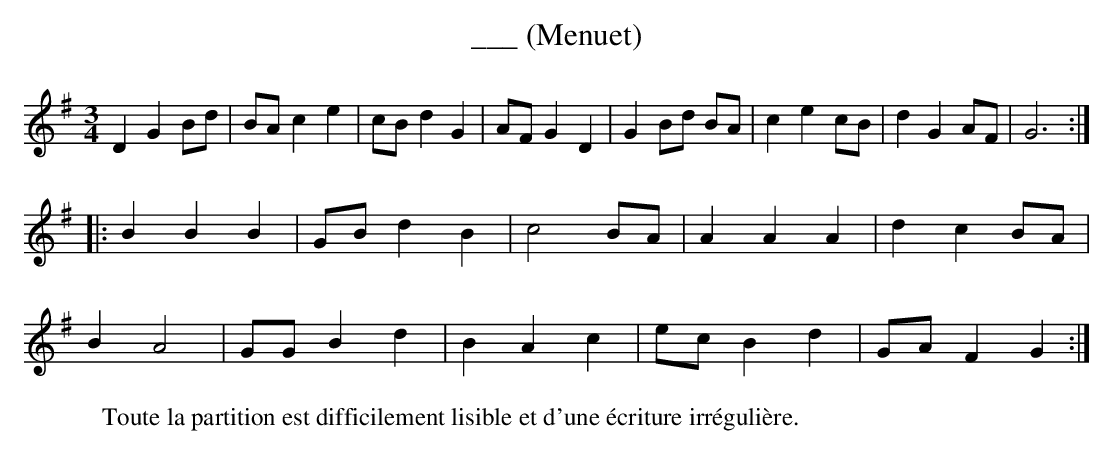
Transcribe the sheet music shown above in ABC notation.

X:1
T:___ (Menuet)
K:Gmaj
M:3/4
L:1/8
D2 G2 Bd|BA c2 e2|cB d2 G2|AF G2 D2|G2 Bd BA|c2 e2 cB|d2 G2 AF|G6:|
|:B2 B2 B2|GB d2 B2|c4 BA|A2 A2 A2|d2 c2 BA|
B2 A4|GG B2 d2|B2 A2 c2|ec B2 d2|GA F2 G2:|]
W:Toute la partition est difficilement lisible et d'une écriture irrégulière.
